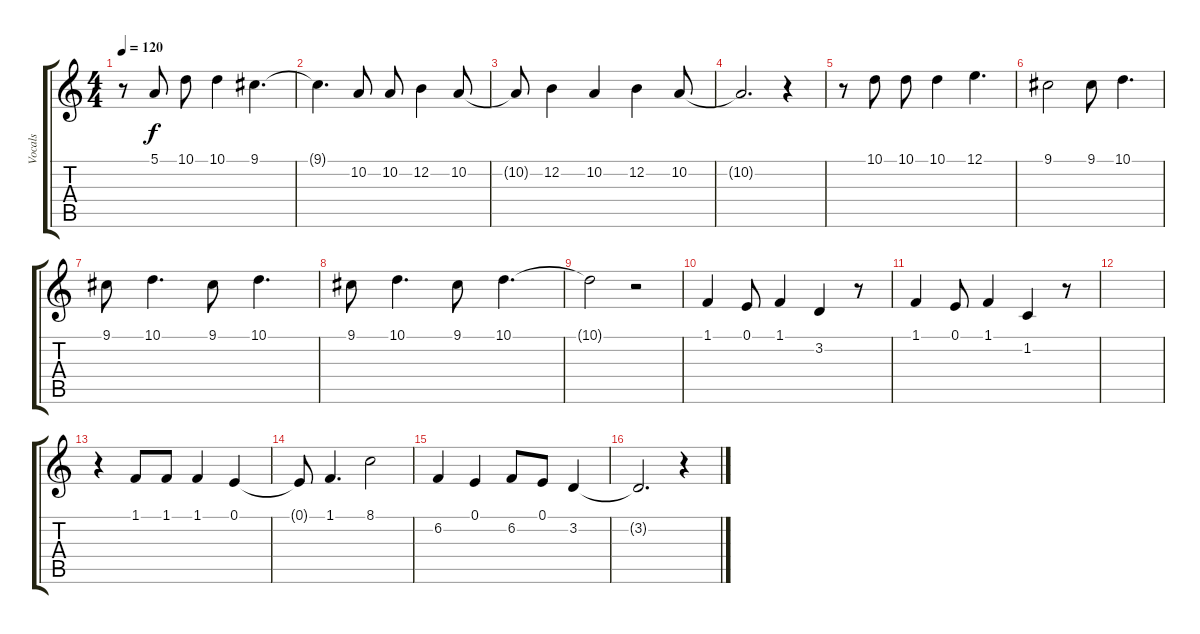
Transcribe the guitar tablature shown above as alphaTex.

\track ("Vocals" "Vocals") {instrument violin}
\staff {score tabs}
\tuning (E4 B3 G3 D3 A2 D2) {hide}
\ts (4 4)
\tempo 120
\clef g2
\ks c
r.8{dy f} 5.1.8 10.1.8 10.1.4 9.1.4{d} |
9.1{t}.4{d} 10.2.8 10.2.8 12.2.4 10.2.8 |
10.2{t}.8 12.2.4 10.2.4 12.2.4 10.2.8 |
10.2{t}.2{d} r.4 |
r.8 10.1.8 10.1.8 10.1.4 12.1.4{d} |
9.1.2 9.1.8 10.1.4{d} |
9.1.8 10.1.4{d} 9.1.8 10.1.4{d} |
9.1.8 10.1.4{d} 9.1.8 10.1.4{d} |
10.1{t}.2 r.2 |
1.1.4 0.1.8 1.1.4 3.2.4 r.8 |
1.1.4 0.1.8 1.1.4 1.2.4 r.8 |
|
r.4 1.1.8 1.1.8 1.1.4 0.1.4 |
0.1{t}.8 1.1.4{d} 8.1.2 |
6.2.4 0.1.4 6.2.8 0.1.8 3.2.4 |
3.2{t}.2{d} r.4
